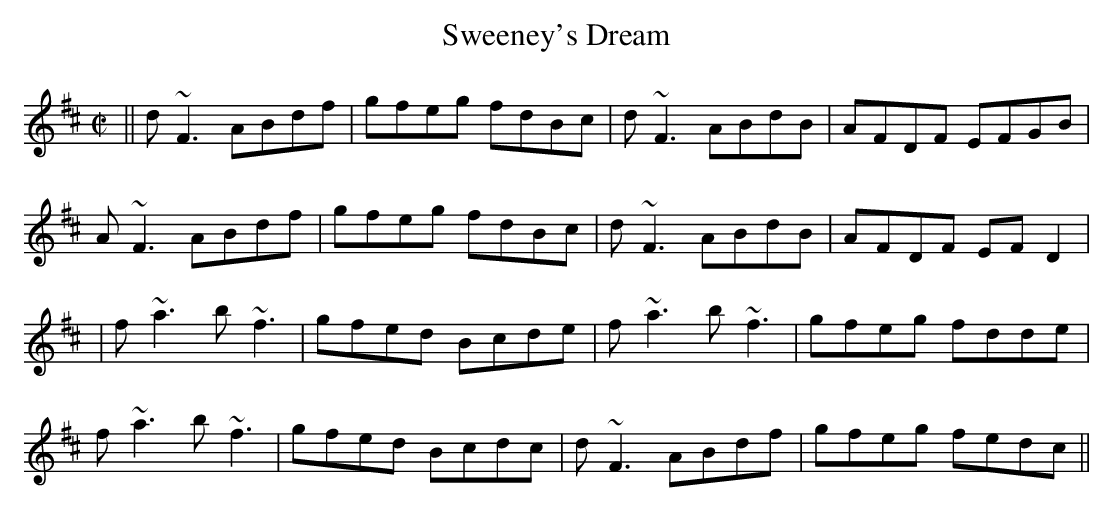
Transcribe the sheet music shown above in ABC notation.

X:1
T:Sweeney's Dream
M:C|
K:D
|| d~F3 ABdf | gfeg fdBc | d~F3 ABdB | AFDF EFGB |
A~F3 ABdf | gfeg fdBc | d~F3 ABdB | AFDF EFD2 |
| f~a3 b~f3 | gfed Bcde | f~a3 b~f3 | gfeg fdde |
f~a3 b~f3 | gfed Bcdc | d~F3 ABdf | gfeg fedc ||
